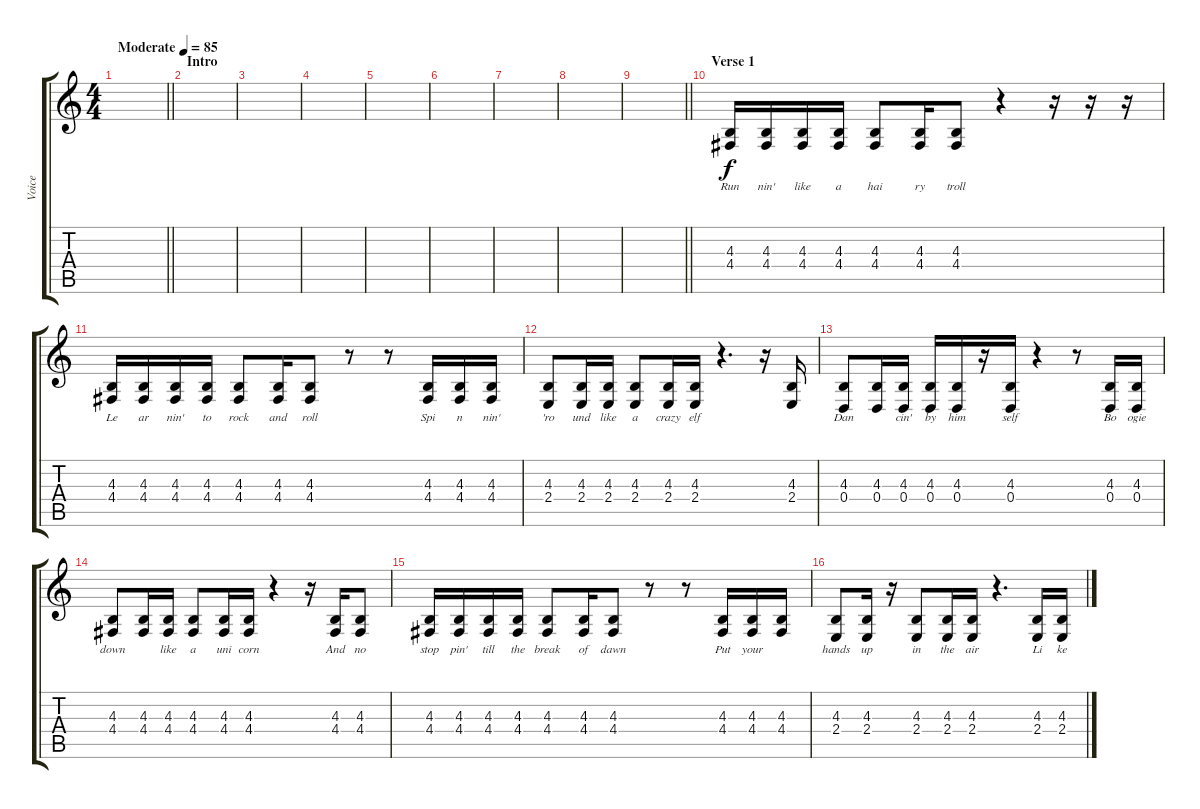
\track ("Voice" "Voice") {instrument tenorsax}
\staff {score tabs}
\tuning (E4 B3 G3 D3 A2 E2) {hide}
\ts (4 4)
\tempo (85 "Moderate")
\clef g2
\barLineRight lightlight
\ks c
|
\section ("" "Intro")
|
|
|
|
|
|
|
\barLineRight lightlight
|
\section ("" "Verse 1")
(4.3 4.4).16{lyrics (0 "Run") lyrics (1 "") lyrics (2 "") lyrics (3 "") lyrics (4 "")} (4.3 4.4).16{lyrics (0 "nin'") lyrics (1 "") lyrics (2 "") lyrics (3 "") lyrics (4 "")} (4.3 4.4).16{lyrics (0 "like") lyrics (1 "") lyrics (2 "") lyrics (3 "") lyrics (4 "")} (4.3 4.4).16{lyrics (0 "a") lyrics (1 "") lyrics (2 "") lyrics (3 "") lyrics (4 "")} (4.3 4.4).8{lyrics (0 "hai") lyrics (1 "") lyrics (2 "") lyrics (3 "") lyrics (4 "")} (4.3 4.4).16{lyrics (0 "ry") lyrics (1 "") lyrics (2 "") lyrics (3 "") lyrics (4 "")} (4.3 4.4).8{lyrics (0 "troll") lyrics (1 "") lyrics (2 "") lyrics (3 "") lyrics (4 "")} r.4 r.16 r.16 r.16 |
(4.3 4.4).16{lyrics (0 "Le") lyrics (1 "") lyrics (2 "") lyrics (3 "") lyrics (4 "")} (4.3 4.4).16{lyrics (0 "ar") lyrics (1 "") lyrics (2 "") lyrics (3 "") lyrics (4 "")} (4.3 4.4).16{lyrics (0 "nin'") lyrics (1 "") lyrics (2 "") lyrics (3 "") lyrics (4 "")} (4.3 4.4).16{lyrics (0 "to") lyrics (1 "") lyrics (2 "") lyrics (3 "") lyrics (4 "")} (4.3 4.4).8{lyrics (0 "rock") lyrics (1 "") lyrics (2 "") lyrics (3 "") lyrics (4 "")} (4.3 4.4).16{lyrics (0 "and") lyrics (1 "") lyrics (2 "") lyrics (3 "") lyrics (4 "")} (4.3 4.4).8{lyrics (0 "roll") lyrics (1 "") lyrics (2 "") lyrics (3 "") lyrics (4 "")} r.8 r.8 (4.3 4.4).16{lyrics (0 "Spi") lyrics (1 "") lyrics (2 "") lyrics (3 "") lyrics (4 "")} (4.3 4.4).16{lyrics (0 "n") lyrics (1 "") lyrics (2 "") lyrics (3 "") lyrics (4 "")} (4.3 4.4).16{lyrics (0 "nin'") lyrics (1 "") lyrics (2 "") lyrics (3 "") lyrics (4 "")} |
(4.3 2.4).8{lyrics (0 "'ro") lyrics (1 "") lyrics (2 "") lyrics (3 "") lyrics (4 "")} (4.3 2.4).16{lyrics (0 "und") lyrics (1 "") lyrics (2 "") lyrics (3 "") lyrics (4 "")} (4.3 2.4).16{lyrics (0 "like") lyrics (1 "") lyrics (2 "") lyrics (3 "") lyrics (4 "")} (4.3 2.4).8{lyrics (0 "a") lyrics (1 "") lyrics (2 "") lyrics (3 "") lyrics (4 "")} (4.3 2.4).16{lyrics (0 "crazy") lyrics (1 "") lyrics (2 "") lyrics (3 "") lyrics (4 "")} (4.3 2.4).16{lyrics (0 "elf") lyrics (1 "") lyrics (2 "") lyrics (3 "") lyrics (4 "")} r.4{d} r.16 (4.3 2.4).16{lyrics (0 "") lyrics (1 "") lyrics (2 "") lyrics (3 "") lyrics (4 "")} |
(4.3 0.4).8{lyrics (0 "Dan") lyrics (1 "") lyrics (2 "") lyrics (3 "") lyrics (4 "")} (4.3 0.4).16{lyrics (0 "") lyrics (1 "") lyrics (2 "") lyrics (3 "") lyrics (4 "")} (4.3 0.4).16{lyrics (0 "cin'") lyrics (1 "") lyrics (2 "") lyrics (3 "") lyrics (4 "")} (4.3 0.4).16{lyrics (0 "by") lyrics (1 "") lyrics (2 "") lyrics (3 "") lyrics (4 "")} (4.3 0.4).16{lyrics (0 "him") lyrics (1 "") lyrics (2 "") lyrics (3 "") lyrics (4 "")} r.16 (4.3 0.4).16{lyrics (0 "self") lyrics (1 "") lyrics (2 "") lyrics (3 "") lyrics (4 "")} r.4 r.8 (4.3 0.4).16{lyrics (0 "Bo") lyrics (1 "") lyrics (2 "") lyrics (3 "") lyrics (4 "")} (4.3 0.4).16{lyrics (0 "ogie") lyrics (1 "") lyrics (2 "") lyrics (3 "") lyrics (4 "")} |
(4.3 4.4).8{lyrics (0 "down") lyrics (1 "") lyrics (2 "") lyrics (3 "") lyrics (4 "")} (4.3 4.4).16{lyrics (0 "") lyrics (1 "") lyrics (2 "") lyrics (3 "") lyrics (4 "")} (4.3 4.4).16{lyrics (0 "like") lyrics (1 "") lyrics (2 "") lyrics (3 "") lyrics (4 "")} (4.3 4.4).8{lyrics (0 "a") lyrics (1 "") lyrics (2 "") lyrics (3 "") lyrics (4 "")} (4.3 4.4).16{lyrics (0 "uni") lyrics (1 "") lyrics (2 "") lyrics (3 "") lyrics (4 "")} (4.3 4.4).16{lyrics (0 "corn") lyrics (1 "") lyrics (2 "") lyrics (3 "") lyrics (4 "")} r.4 r.16 (4.3 4.4).16{lyrics (0 "And") lyrics (1 "") lyrics (2 "") lyrics (3 "") lyrics (4 "")} (4.3 4.4).8{lyrics (0 "no") lyrics (1 "") lyrics (2 "") lyrics (3 "") lyrics (4 "")} |
(4.3 4.4).16{lyrics (0 "stop") lyrics (1 "") lyrics (2 "") lyrics (3 "") lyrics (4 "")} (4.3 4.4).16{lyrics (0 "pin'") lyrics (1 "") lyrics (2 "") lyrics (3 "") lyrics (4 "")} (4.3 4.4).16{lyrics (0 "till") lyrics (1 "") lyrics (2 "") lyrics (3 "") lyrics (4 "")} (4.3 4.4).16{lyrics (0 "the") lyrics (1 "") lyrics (2 "") lyrics (3 "") lyrics (4 "")} (4.3 4.4).8{lyrics (0 "break") lyrics (1 "") lyrics (2 "") lyrics (3 "") lyrics (4 "")} (4.3 4.4).16{lyrics (0 "of") lyrics (1 "") lyrics (2 "") lyrics (3 "") lyrics (4 "")} (4.3 4.4).8{lyrics (0 "dawn") lyrics (1 "") lyrics (2 "") lyrics (3 "") lyrics (4 "")} r.8 r.8 (4.3 4.4).16{lyrics (0 "Put") lyrics (1 "") lyrics (2 "") lyrics (3 "") lyrics (4 "")} (4.3 4.4).16{lyrics (0 "your") lyrics (1 "") lyrics (2 "") lyrics (3 "") lyrics (4 "")} (4.3 4.4).16{lyrics (0 "") lyrics (1 "") lyrics (2 "") lyrics (3 "") lyrics (4 "")} |
(4.3 2.4).8{lyrics (0 "hands") lyrics (1 "") lyrics (2 "") lyrics (3 "") lyrics (4 "")} (4.3 2.4).16{lyrics (0 "up") lyrics (1 "") lyrics (2 "") lyrics (3 "") lyrics (4 "")} r.16 (4.3 2.4).8{lyrics (0 "in") lyrics (1 "") lyrics (2 "") lyrics (3 "") lyrics (4 "")} (4.3 2.4).16{lyrics (0 "the") lyrics (1 "") lyrics (2 "") lyrics (3 "") lyrics (4 "")} (4.3 2.4).16{lyrics (0 "air") lyrics (1 "") lyrics (2 "") lyrics (3 "") lyrics (4 "")} r.4{d} (4.3 2.4).16{lyrics (0 "Li") lyrics (1 "") lyrics (2 "") lyrics (3 "") lyrics (4 "")} (4.3 2.4).16{lyrics (0 "ke") lyrics (1 "") lyrics (2 "") lyrics (3 "") lyrics (4 "")}
